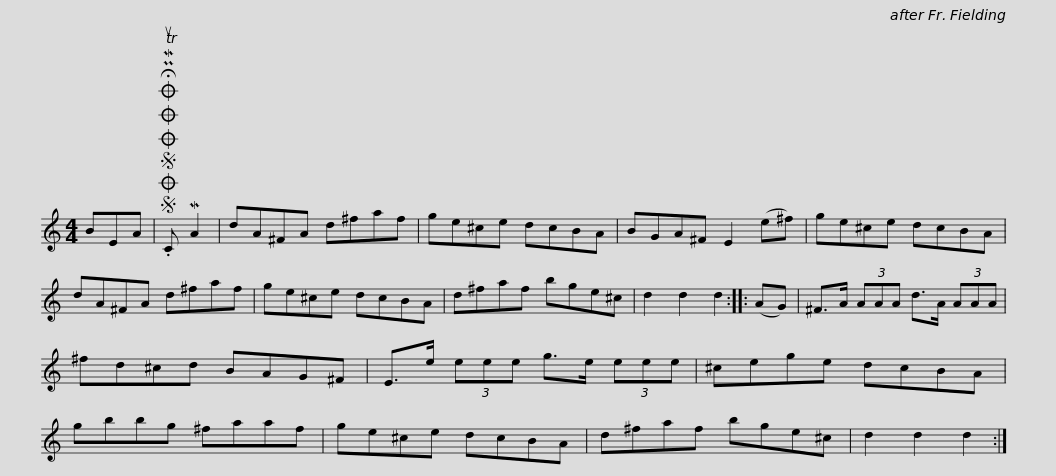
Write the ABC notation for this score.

X:1
L:1/8
M:4/4
I:linebreak $
K:C
V:1 treble
V:1
 BEA |SOSOOO .!fermata!PMTuC MA2 | dA^FA d^faf | ge^ce dcBA | BGA^F E2 (e^f) | %5
 ge^ce dcBA | dA^FA d^faf |$ ge^ce dcBA | d^faf bge^c | d2 d2 d2 :: %10
 (AG) | ^F>A (3AAA d>A (3AAA | ^fd^cd BAG^F |$ E>e (3eee g>e (3eee | ^cege dcBA | %15
 gbbg ^faaf | ge^ce dcBA | d^faf bge^c |$ d2 d2 d2 :| %19
